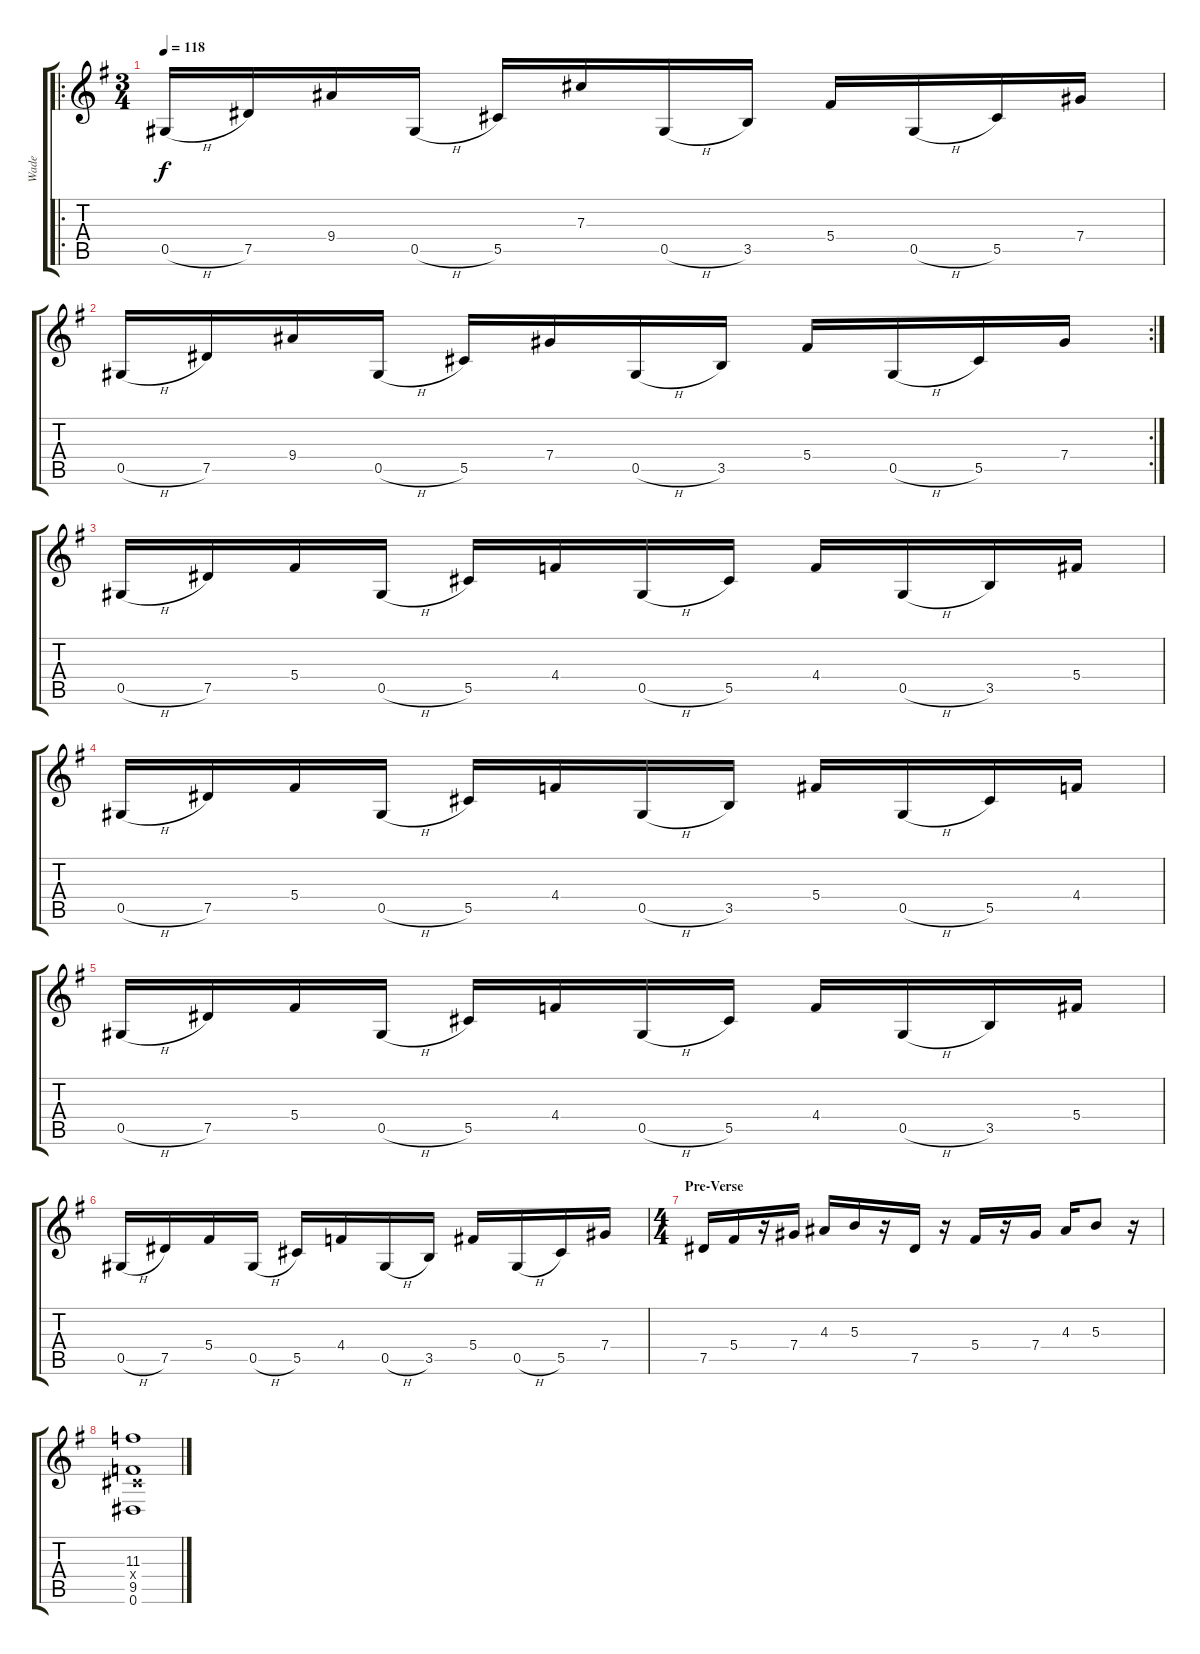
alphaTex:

\track ("Wade" "Wade") {instrument distortionguitar}
\staff {score tabs}
\tuning (Eb4 Bb3 Gb3 Db3 Ab2 Eb2) {hide}
\ro
\ts (3 4)
\tempo 118
\clef g2
\ks g
0.5{h}.16{dy f instrument distortionguitar} 7.5.16 9.4.16 0.5{h}.16 5.5.16 7.3.16 0.5{h}.16 3.5.16 5.4.16 0.5{h}.16 5.5.16 7.4.16 |
\rc 2
0.5{h}.16 7.5.16 9.4.16 0.5{h}.16 5.5.16 7.4.16 0.5{h}.16 3.5.16 5.4.16 0.5{h}.16 5.5.16 7.4.16 |
0.5{h}.16 7.5.16 5.4.16 0.5{h}.16 5.5.16 4.4.16 0.5{h}.16 5.5.16 4.4.16 0.5{h}.16 3.5.16 5.4.16 |
0.5{h}.16 7.5.16 5.4.16 0.5{h}.16 5.5.16 4.4.16 0.5{h}.16 3.5.16 5.4.16 0.5{h}.16 5.5.16 4.4.16 |
0.5{h}.16 7.5.16 5.4.16 0.5{h}.16 5.5.16 4.4.16 0.5{h}.16 5.5.16 4.4.16 0.5{h}.16 3.5.16 5.4.16 |
0.5{h}.16 7.5.16 5.4.16 0.5{h}.16 5.5.16 4.4.16 0.5{h}.16 3.5.16 5.4.16 0.5{h}.16 5.5.16 7.4.16 |
\ts (4 4)
\section ("" "Pre-Verse")
7.5.16 5.4.16 r.16 7.4.16 4.3.16 5.3.16 r.16 7.5.16 r.16 5.4.16 r.16 7.4.16 4.3.16 5.3.8 r.16 |
(11.3 0.4{x} 9.5 0.6).1
